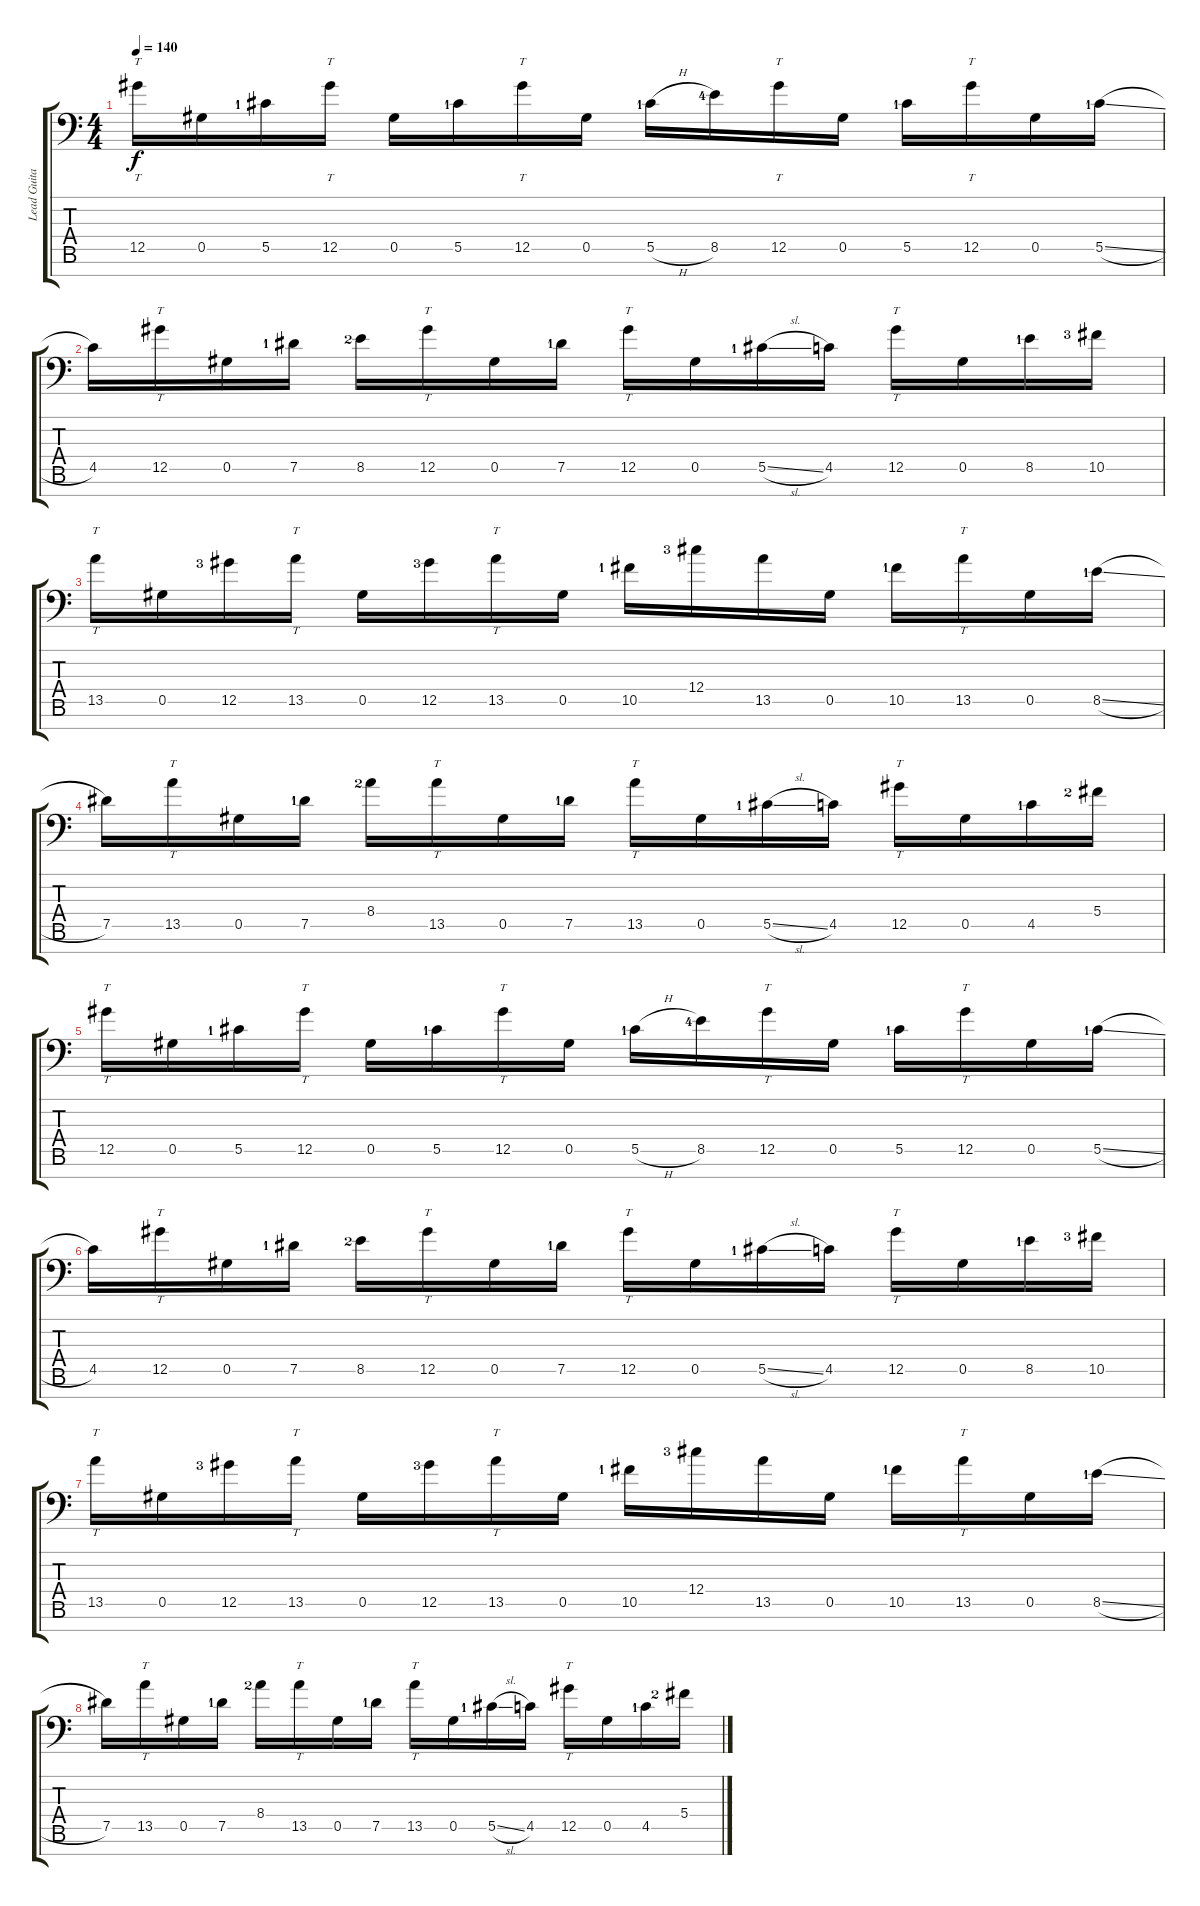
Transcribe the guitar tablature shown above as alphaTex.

\track ("Lead Guitar #1" "Lead Guita") {instrument distortionguitar}
\staff {score tabs}
\tuning (Db4 Ab3 Eb3 Db3 Ab2 Eb2 Ab1) {hide}
\ts (4 4)
\tempo 140
\clef f4
\ks c
12.5.16{tt dy f} 0.5.16 5.5{lf 2}.16 12.5.16{tt} 0.5.16 5.5{lf 2}.16 12.5.16{tt} 0.5.16 5.5{h lf 2}.16 8.5{lf 5}.16 12.5.16{tt} 0.5.16 5.5{lf 2}.16 12.5.16{tt} 0.5.16 5.5{sl lf 2}.16 |
4.5.16 12.5.16{tt} 0.5.16 7.5{lf 2}.16 8.5{lf 3}.16 12.5.16{tt} 0.5.16 7.5{lf 2}.16 12.5.16{tt} 0.5.16 5.5{sl lf 2}.16 4.5.16 12.5.16{tt} 0.5.16 8.5{lf 2}.16 10.5{lf 4}.16 |
13.5.16{tt} 0.5.16 12.5{lf 4}.16 13.5.16{tt} 0.5.16 12.5{lf 4}.16 13.5.16{tt} 0.5.16 10.5{lf 2}.16 12.4{lf 4}.16 13.5.16 0.5.16 10.5{lf 2}.16 13.5.16{tt} 0.5.16 8.5{sl lf 2}.16 |
7.5.16 13.5.16{tt} 0.5.16 7.5{lf 2}.16 8.4{lf 3}.16 13.5.16{tt} 0.5.16 7.5{lf 2}.16 13.5.16{tt} 0.5.16 5.5{sl lf 2}.16 4.5.16 12.5.16{tt} 0.5.16 4.5{lf 2}.16 5.4{lf 3}.16 |
12.5.16{tt} 0.5.16 5.5{lf 2}.16 12.5.16{tt} 0.5.16 5.5{lf 2}.16 12.5.16{tt} 0.5.16 5.5{h lf 2}.16 8.5{lf 5}.16 12.5.16{tt} 0.5.16 5.5{lf 2}.16 12.5.16{tt} 0.5.16 5.5{sl lf 2}.16 |
4.5.16 12.5.16{tt} 0.5.16 7.5{lf 2}.16 8.5{lf 3}.16 12.5.16{tt} 0.5.16 7.5{lf 2}.16 12.5.16{tt} 0.5.16 5.5{sl lf 2}.16 4.5.16 12.5.16{tt} 0.5.16 8.5{lf 2}.16 10.5{lf 4}.16 |
13.5.16{tt} 0.5.16 12.5{lf 4}.16 13.5.16{tt} 0.5.16 12.5{lf 4}.16 13.5.16{tt} 0.5.16 10.5{lf 2}.16 12.4{lf 4}.16 13.5.16 0.5.16 10.5{lf 2}.16 13.5.16{tt} 0.5.16 8.5{sl lf 2}.16 |
7.5.16 13.5.16{tt} 0.5.16 7.5{lf 2}.16 8.4{lf 3}.16 13.5.16{tt} 0.5.16 7.5{lf 2}.16 13.5.16{tt} 0.5.16 5.5{sl lf 2}.16 4.5.16 12.5.16{tt} 0.5.16 4.5{lf 2}.16 5.4{lf 3}.16
